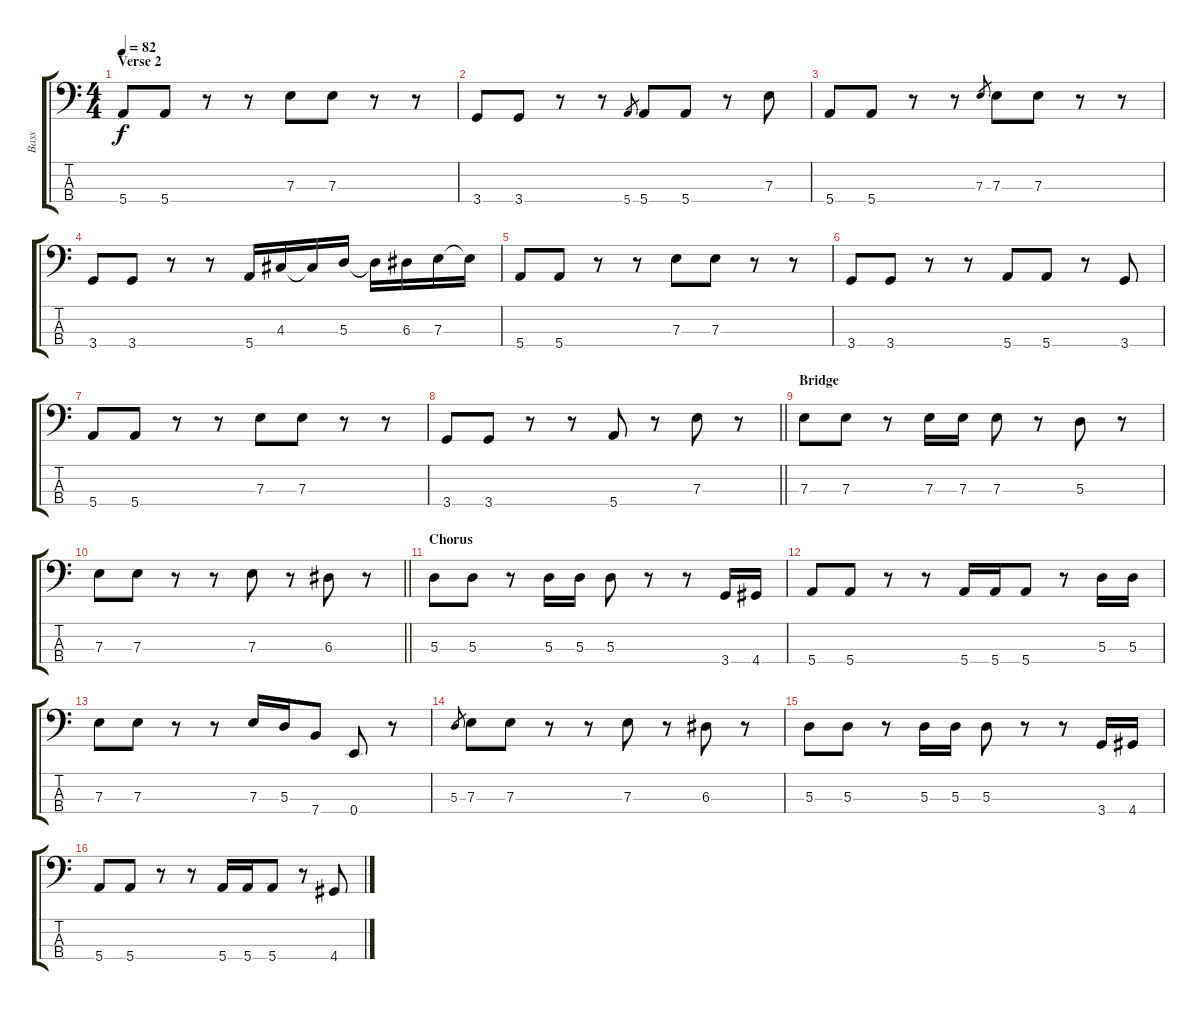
\track ("Bass" "Bass") {instrument electricbassfinger}
\staff {score tabs}
\tuning (G2 D2 A1 E1) {hide}
\ts (4 4)
\section ("" "Verse 2")
\tempo 82
\clef f4
\ks c
5.4.8{dy f} 5.4.8 r.8 r.8 7.3.8 7.3.8 r.8 r.8 |
3.4.8 3.4.8 r.8 r.8 5.4.8{gr} 5.4.8 5.4.8 r.8 7.3.8 |
5.4.8 5.4.8 r.8 r.8 7.3.8{gr} 7.3.8 7.3.8 r.8 r.8 |
3.4.8 3.4.8 r.8 r.8 5.4.16 4.3.16 4.3{t}.16 5.3.16 5.3{t}.16 6.3.16 7.3.16 7.3{t}.16 |
5.4.8 5.4.8 r.8 r.8 7.3.8 7.3.8 r.8 r.8 |
3.4.8 3.4.8 r.8 r.8 5.4.8 5.4.8 r.8 3.4.8 |
5.4.8 5.4.8 r.8 r.8 7.3.8 7.3.8 r.8 r.8 |
\barLineRight lightlight
3.4.8 3.4.8 r.8 r.8 5.4.8 r.8 7.3.8 r.8 |
\section ("" "Bridge")
7.3.8 7.3.8 r.8 7.3.16 7.3.16 7.3.8 r.8 5.3.8 r.8 |
\barLineRight lightlight
7.3.8 7.3.8 r.8 r.8 7.3.8 r.8 6.3.8 r.8 |
\section ("" "Chorus")
5.3.8 5.3.8 r.8 5.3.16 5.3.16 5.3.8 r.8 r.8 3.4.16 4.4.16 |
5.4.8 5.4.8 r.8 r.8 5.4.16 5.4.16 5.4.8 r.8 5.3.16 5.3.16 |
7.3.8 7.3.8 r.8 r.8 7.3.16 5.3.16 7.4.8 0.4.8 r.8 |
5.3.8{gr} 7.3.8 7.3.8 r.8 r.8 7.3.8 r.8 6.3.8 r.8 |
5.3.8 5.3.8 r.8 5.3.16 5.3.16 5.3.8 r.8 r.8 3.4.16 4.4.16 |
5.4.8 5.4.8 r.8 r.8 5.4.16 5.4.16 5.4.8 r.8 4.4.8
